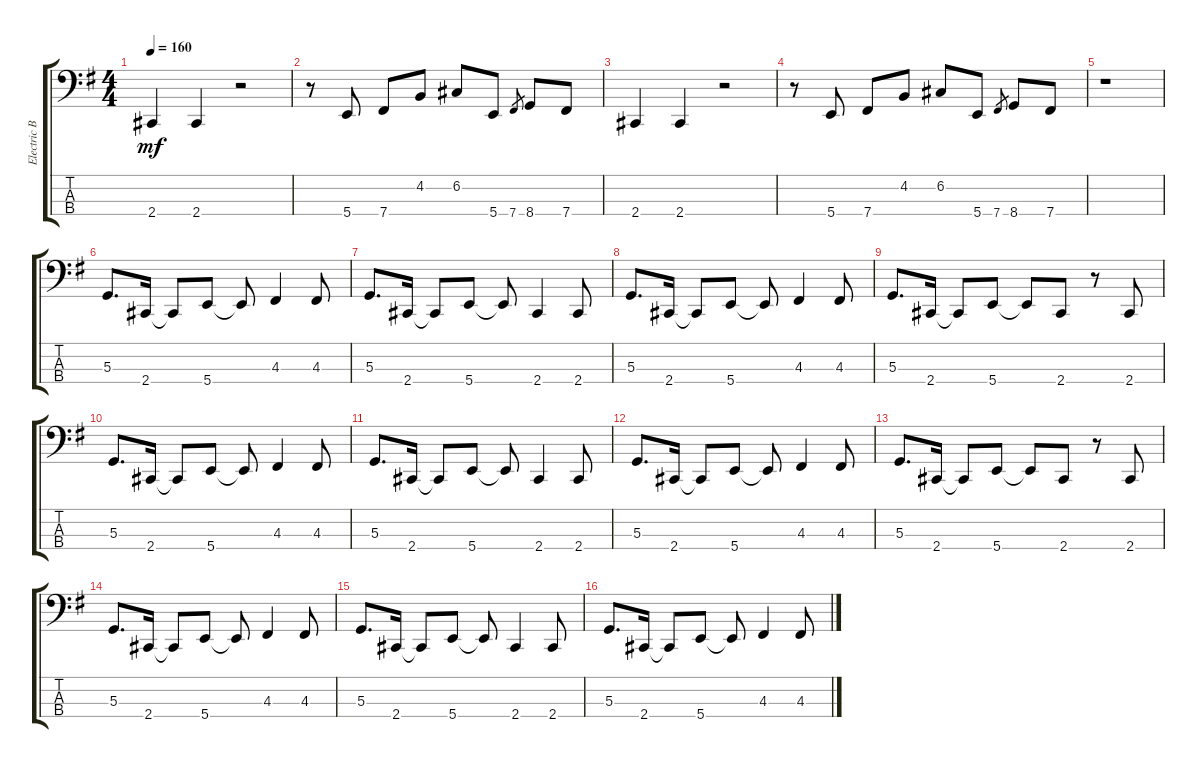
\track ("Electric Bass <REITA>" "Electric B") {instrument electricbassfinger}
\staff {score tabs}
\tuning (C2 G1 D1 B0) {hide}
\ts (4 4)
\tempo 160
\clef f4
\ks g
2.4.4{dy mf} 2.4.4 r.2 |
r.8 5.4.8 7.4.8 4.2.8 6.2.8 5.4.8 7.4.8{gr} 8.4.8 7.4.8 |
2.4.4 2.4.4 r.2 |
r.8 5.4.8 7.4.8 4.2.8 6.2.8 5.4.8 7.4.8{gr} 8.4.8 7.4.8 |
r.1 |
\section ("" "")
5.3.8{d} 2.4.16 2.4{t}.8 5.4.8 5.4{t}.8 4.3.4 4.3.8 |
5.3.8{d} 2.4.16 2.4{t}.8 5.4.8 5.4{t}.8 2.4.4 2.4.8 |
5.3.8{d} 2.4.16 2.4{t}.8 5.4.8 5.4{t}.8 4.3.4 4.3.8 |
5.3.8{d} 2.4.16 2.4{t}.8 5.4.8 5.4{t}.8 2.4.8 r.8 2.4.8 |
5.3.8{d} 2.4.16 2.4{t}.8 5.4.8 5.4{t}.8 4.3.4 4.3.8 |
5.3.8{d} 2.4.16 2.4{t}.8 5.4.8 5.4{t}.8 2.4.4 2.4.8 |
5.3.8{d} 2.4.16 2.4{t}.8 5.4.8 5.4{t}.8 4.3.4 4.3.8 |
5.3.8{d} 2.4.16 2.4{t}.8 5.4.8 5.4{t}.8 2.4.8 r.8 2.4.8 |
\section ("" "")
5.3.8{d} 2.4.16 2.4{t}.8 5.4.8 5.4{t}.8 4.3.4 4.3.8 |
5.3.8{d} 2.4.16 2.4{t}.8 5.4.8 5.4{t}.8 2.4.4 2.4.8 |
5.3.8{d} 2.4.16 2.4{t}.8 5.4.8 5.4{t}.8 4.3.4 4.3.8
